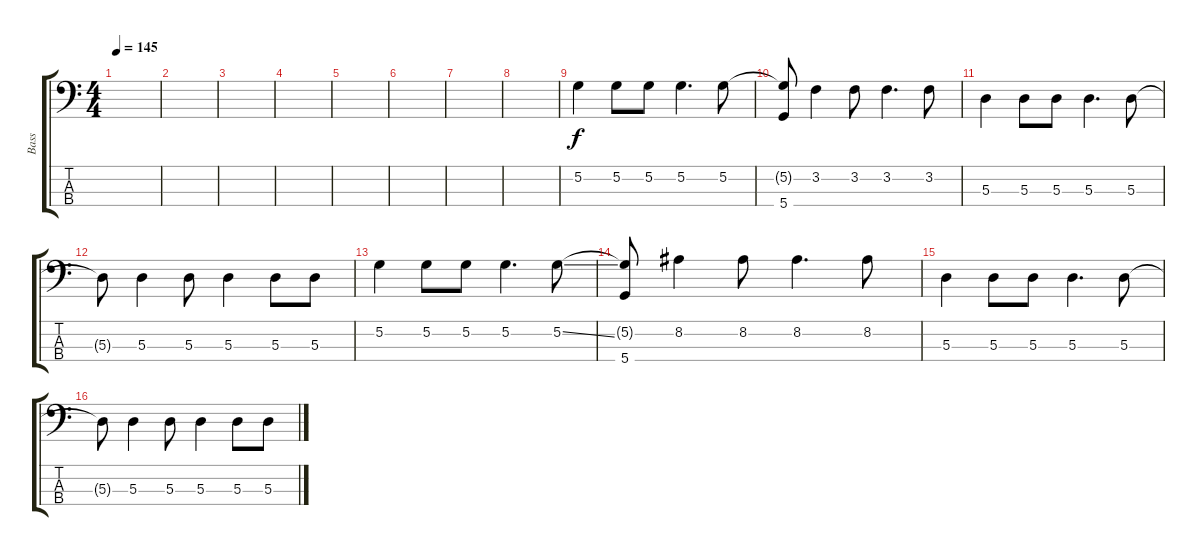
\track ("Bass" "Bass") {instrument electricbassfinger}
\staff {score tabs}
\tuning (G2 D2 A1 D1) {hide}
\ts (4 4)
\tempo 145
\clef f4
\ks c
|
|
|
|
|
|
|
|
5.2.4 5.2.8 5.2.8 5.2.4{d} 5.2.8 |
(5.2{t} 5.4).8 3.2.4 3.2.8 3.2.4{d} 3.2.8 |
5.3.4 5.3.8 5.3.8 5.3.4{d} 5.3.8 |
5.3{t}.8 5.3.4 5.3.8 5.3.4 5.3.8 5.3.8 |
5.2.4 5.2.8 5.2.8 5.2.4{d} 5.2{ss}.8 |
(5.2{t} 5.4).8 8.2.4 8.2.8 8.2.4{d} 8.2.8 |
5.3.4 5.3.8 5.3.8 5.3.4{d} 5.3.8 |
5.3{t}.8 5.3.4 5.3.8 5.3.4 5.3.8 5.3.8
